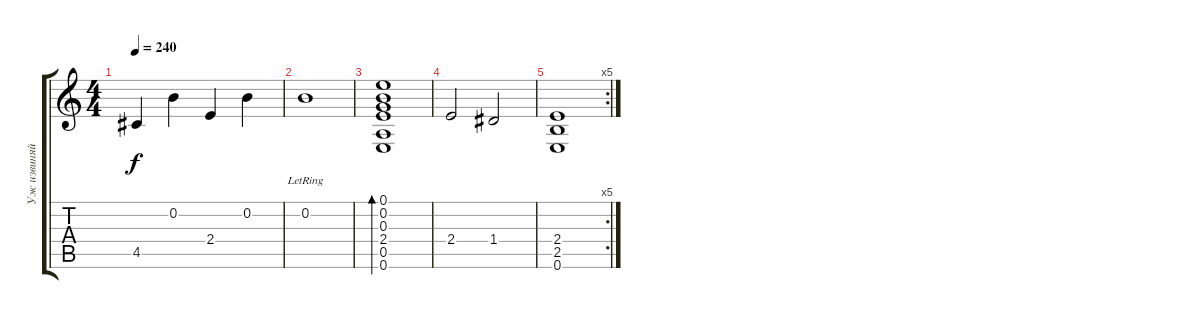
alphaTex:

\track ("Уж извиняйте, сделал как смог" "Уж извиняй") {instrument acousticguitarnylon}
\staff {score tabs}
\tuning (E4 B3 G3 D3 A2 E2) {hide}
\ts (4 4)
\tempo 240
\clef g2
\ks c
4.5.4{dy f} 0.2.4 2.4.4 0.2.4 |
0.2{lr}.1 |
(0.1 0.2 0.3 2.4 0.5 0.6).1{bd 480} |
2.4.2 1.4.2 |
\rc 5
(2.4 2.5 0.6).1
